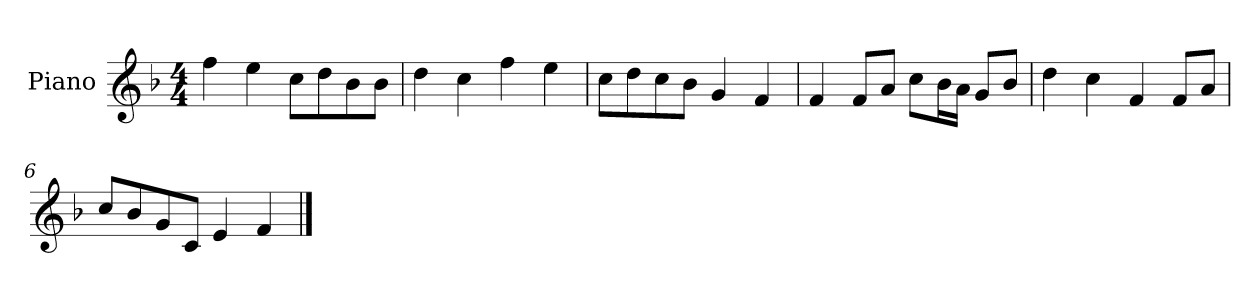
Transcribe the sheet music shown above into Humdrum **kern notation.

**kern
*part1
*staff1
*I"Piano
*I'P-no
*clefG2
*k[b-]
*M4/4
*MM90
=1
4ff\
4ee\
8cc\L
8dd\
8b-\
8b-\J
=2
4dd\
4cc\
4ff\
4ee\
=3
8cc\L
8dd\
8cc\
8b-\J
4g/
4f/
=4
4f/
8f/L
8a/J
8cc\L
16b-\L
16a\JJ
8g/L
8b-/J
=5
4dd\
4cc\
4f/
8f/L
8a/J
=6
8cc/L
8b-/
8g/
8c/J
4e/
4f/
==
*-
